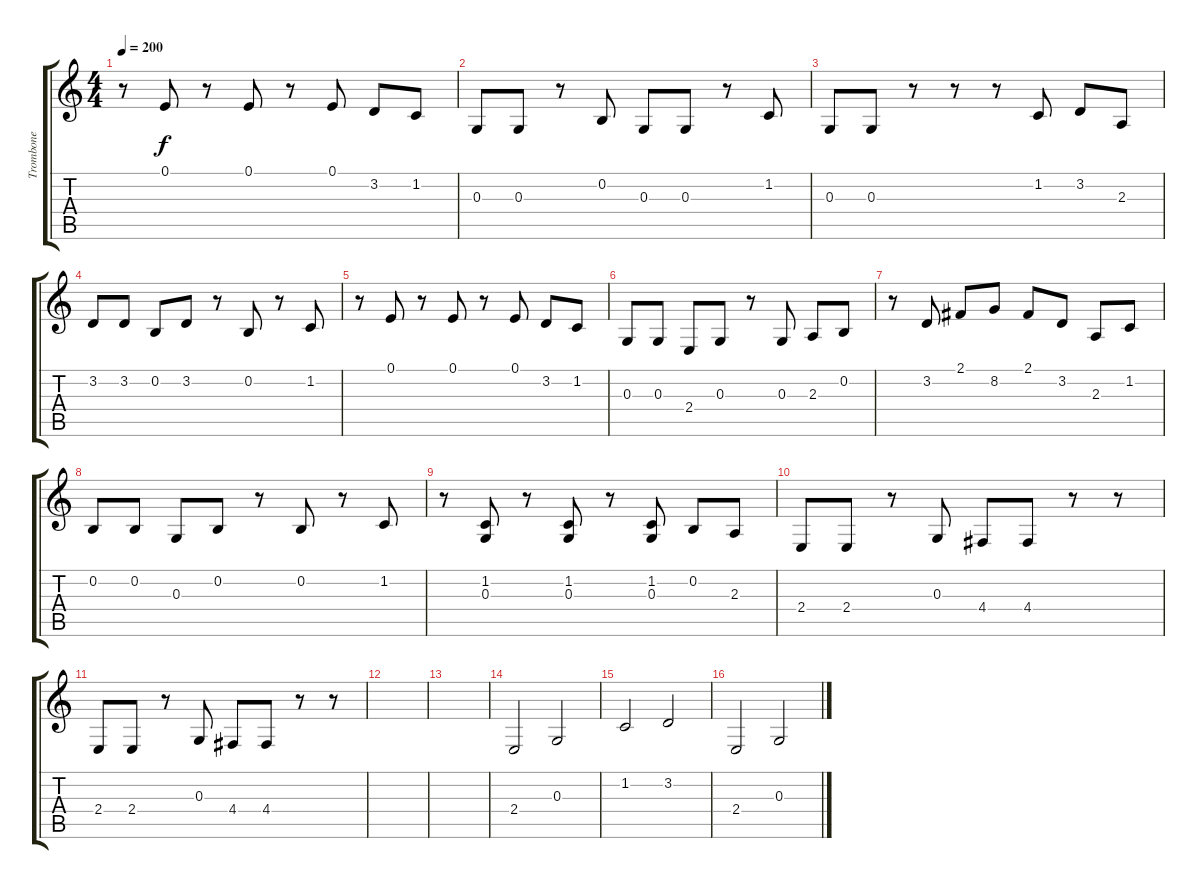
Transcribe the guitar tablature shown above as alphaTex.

\track ("Trombone" "Trombone") {instrument trombone}
\staff {score tabs}
\tuning (E4 B3 G3 D3 A2 E2) {hide}
\ts (4 4)
\tempo 200
\clef g2
\ks c
r.8{dy f} 0.1.8 r.8 0.1.8 r.8 0.1.8 3.2.8 1.2.8 |
0.3.8 0.3.8 r.8 0.2.8 0.3.8 0.3.8 r.8 1.2.8 |
0.3.8 0.3.8 r.8 r.8 r.8 1.2.8 3.2.8 2.3.8 |
3.2.8 3.2.8 0.2.8 3.2.8 r.8 0.2.8 r.8 1.2.8 |
r.8 0.1.8 r.8 0.1.8 r.8 0.1.8 3.2.8 1.2.8 |
0.3.8 0.3.8 2.4.8 0.3.8 r.8 0.3.8 2.3.8 0.2.8 |
r.8 3.2.8 2.1.8 8.2.8 2.1.8 3.2.8 2.3.8 1.2.8 |
0.2.8 0.2.8 0.3.8 0.2.8 r.8 0.2.8 r.8 1.2.8 |
r.8 (1.2 0.3).8 r.8 (1.2 0.3).8 r.8 (1.2 0.3).8 0.2.8 2.3.8 |
2.4.8 2.4.8 r.8 0.3.8 4.4.8 4.4.8 r.8 r.8 |
2.4.8 2.4.8 r.8 0.3.8 4.4.8 4.4.8 r.8 r.8 |
\section ("" "")
|
|
2.4.2 0.3.2 |
1.2.2 3.2.2 |
2.4.2 0.3.2
